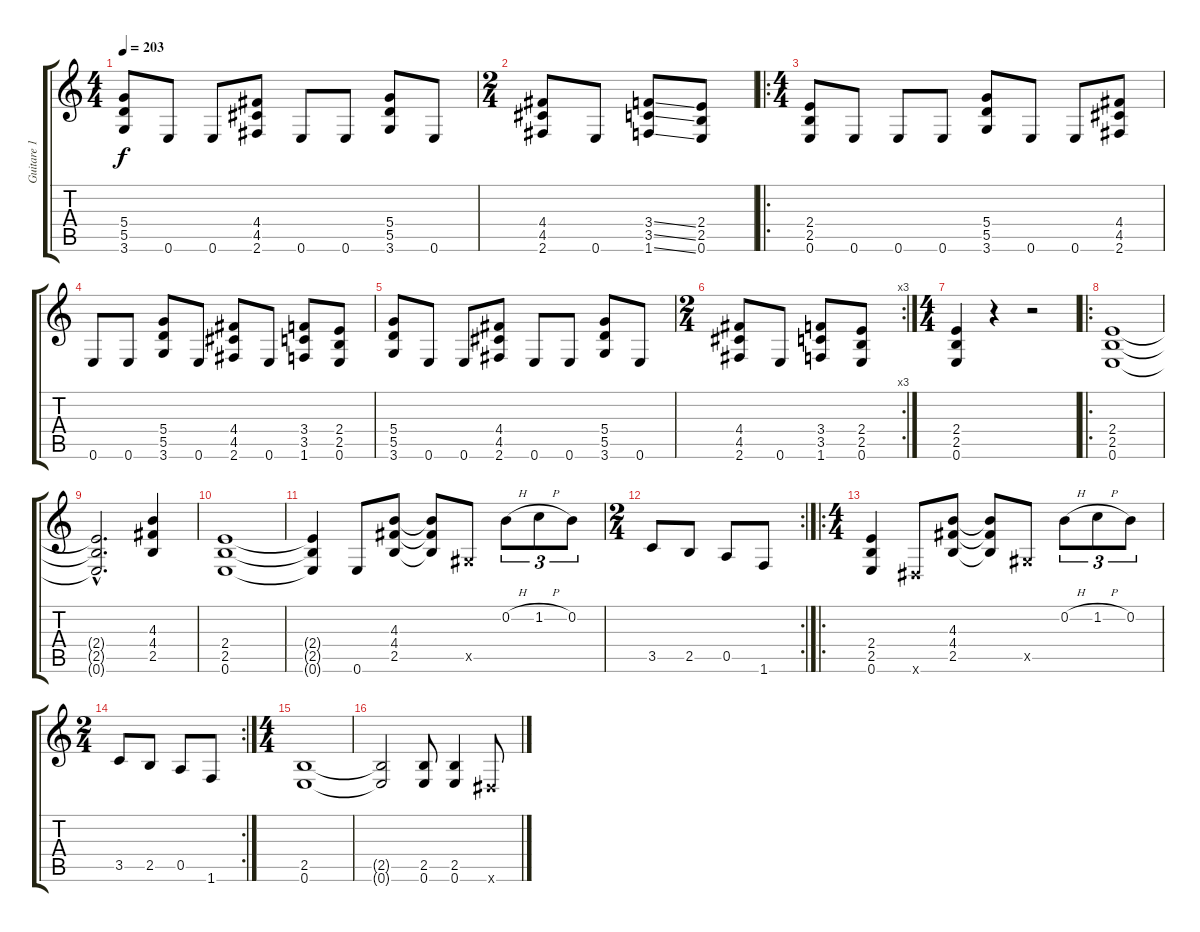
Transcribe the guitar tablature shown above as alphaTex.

\track ("Guitare 1" "Guitare 1") {instrument acousticguitarsteel}
\staff {score tabs}
\tuning (E4 B3 G3 D3 A2 E2) {hide}
\ts (4 4)
\tempo 203
\clef g2
\ks c
(5.4 5.5 3.6).8{dy f} 0.6.8 0.6.8 (4.4 4.5 2.6).8 0.6.8 0.6.8 (5.4 5.5 3.6).8 0.6.8 |
\ts (2 4)
(4.4 4.5 2.6).8 0.6.8 (3.4{ss} 3.5{ss} 1.6{ss}).8 (2.4 2.5 0.6).8 |
\ro
\ts (4 4)
(2.4 2.5 0.6).8 0.6.8 0.6.8 0.6.8 (5.4 5.5 3.6).8 0.6.8 0.6.8 (4.4 4.5 2.6).8 |
0.6.8 0.6.8 (5.4 5.5 3.6).8 0.6.8 (4.4 4.5 2.6).8 0.6.8 (3.4 3.5 1.6).8 (2.4 2.5 0.6).8 |
(5.4 5.5 3.6).8 0.6.8 0.6.8 (4.4 4.5 2.6).8 0.6.8 0.6.8 (5.4 5.5 3.6).8 0.6.8 |
\rc 3
\ts (2 4)
(4.4 4.5 2.6).8 0.6.8 (3.4 3.5 1.6).8 (2.4 2.5 0.6).8 |
\ts (4 4)
(2.4 2.5 0.6).4 r.4 r.2 |
\ro
(2.4 2.5 0.6).1 |
(2.4{hac t} 2.5{hac t} 0.6{hac t}).2{d} (4.3 4.4 2.5).4 |
(2.4 2.5 0.6).1 |
(2.4{t} 2.5{t} 0.6{t}).4 0.6.8 (4.3 4.4 2.5).8 (4.3{t} 4.4{t} 2.5{t}).8 -1.5{x}.8 0.2{h}.8{tu (3 2)} 1.2{h}.8{tu (3 2)} 0.2.8{tu (3 2)} |
\rc 2
\ts (2 4)
3.5.8 2.5.8 0.5.8 1.6.8 |
\ro
\ts (4 4)
(2.4 2.5 0.6).4 -1.6{x}.8 (4.3 4.4 2.5).8 (4.3{t} 4.4{t} 2.5{t}).8 -1.5{x}.8 0.2{h}.8{tu (3 2)} 1.2{h}.8{tu (3 2)} 0.2.8{tu (3 2)} |
\rc 2
\ts (2 4)
3.5.8 2.5.8 0.5.8 1.6.8 |
\ts (4 4)
(2.5 0.6).1 |
(2.5{t} 0.6{t}).2 (2.5 0.6).8 (2.5 0.6).4 -1.6{x}.8
